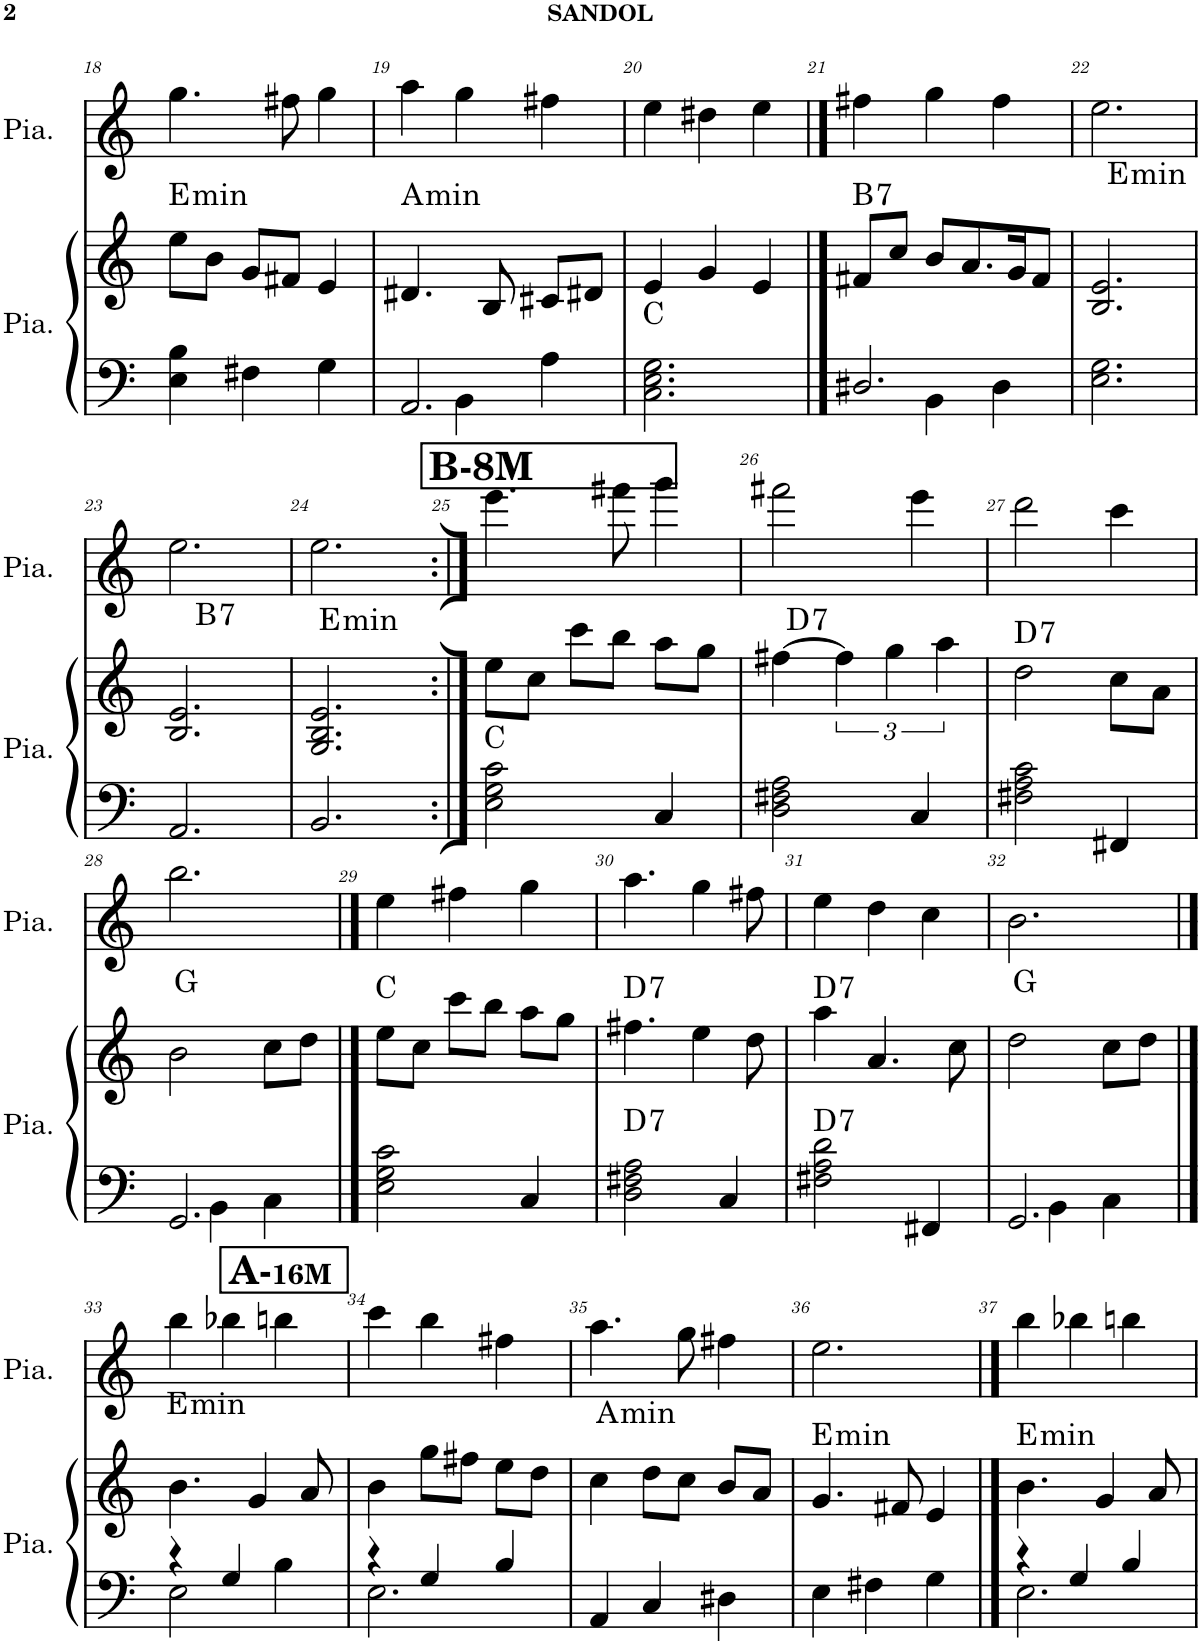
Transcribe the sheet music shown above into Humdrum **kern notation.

**kern	**kern	**harte	**kern	**harte
*part2	*part2	*part2	*part1	*part1
*staff3	*staff2	*	*staff1	*
*I"Piano	*	*	*I"Piano	*
*I'Pia.	*	*	*I'Pia.	*
!!LO:PB:g=z
*clefF4	*clefG2	*	*clefG2	*
*k[]	*k[]	*	*k[]	*
*M3/4	*M3/4	*	*M3/4	*
=18	=18	=18	=18	=18
!	!	!	!	!LO:H:kt=min
4E\ 4B\	8ee\L	.	4.gg\	E:min
.	8b\J	.	.	.
4F#X\	8g/L	.	.	.
.	8f#X/J	.	8ff#X\	.
4G\	4e/	.	4gg\	.
=19	=19	=19	=19	=19
*^	*	*	*	*
!	!	!	!	!	!LO:H:kt=min
2.AA/	4ryy	4.d#X/	.	4aa\	A:min
.	4BB\	.	.	4gg\	.
.	.	8B/	.	.	.
.	4A\	8c#X/L	.	4ff#X\	.
.	.	8d#X/J	.	.	.
*v	*v	*	*	*	*
=20	=20	=20	=20	=20
2.C\ 2.E\ 2.G\	4e/	C:maj	4ee\	.
.	4g/	.	4dd#X\	.
.	4e/	.	4ee\	.
==21	==21	==21	==21	==21
*^	*	*	*	*
!	!	!	!	!	!LO:H:kt=7
2.D#X/	4ryy	8f#X/L	.	4ff#X\	B:7
.	.	8cc/J	.	.	.
.	4BB\	8b/L	.	4gg\	.
.	.	8.a/	.	.	.
.	4D#\	.	.	4ff#\	.
.	.	16g/K	.	.	.
.	.	8f#/J	.	.	.
*v	*v	*	*	*	*
=22	=22	=22	=22	=22
!	!	!	!	!LO:H:kt=min
2.E\ 2.G\	2.B/ 2.e/	.	2.ee\	E:min
!!LO:LB:g=z
=23	=23	=23	=23	=23
!	!	!	!	!LO:H:kt=7
2.AA/	2.B/ 2.e/	.	2.ee\	B:7
=24	=24	=24	=24	=24
!	!	!	!	!LO:H:kt=min
2.BB/	2.G/ 2.B/ 2.e/	.	2.ee\	E:min
!!LO:REH:place=s1:a:B:cj:fs=14:t=B-8M
=25:|!	=25:|!	=25:|!	=25:|!	=25:|!
2E\ 2G\ 2c\	8ee\L	C:maj	4.eee\	.
.	8cc\J	.	.	.
.	8ccc\L	.	.	.
.	8bb\J	.	8fff#X\	.
4C/	8aa\L	.	4ggg\	.
.	8gg\J	.	.	.
=26	=26	=26	=26	=26
!	!	!	!	!LO:H:kt=7
2D\ 2F#X\ 2A\	[4ff#X\	.	2fff#X\	D:7
.	6ff#\]	.	.	.
.	6gg\	.	.	.
4C/	.	.	4eee\	.
.	6aa\	.	.	.
=27	=27	=27	=27	=27
!	!	!	!	!LO:H:kt=7
2F#X\ 2A\ 2c\	2dd\	.	2ddd\	D:7
4FF#X/	8cc\L	.	4ccc\	.
.	8a\J	.	.	.
!!LO:LB:g=z
=28	=28	=28	=28	=28
*^	*	*	*	*
2.GG/	4ryy	2b\	.	2.bb\	G:maj
.	4BB\	.	.	.	.
.	4C\	8cc\L	.	.	.
.	.	8dd\J	.	.	.
*v	*v	*	*	*	*
==29	==29	==29	==29	==29
2E\ 2G\ 2c\	8ee\L	.	4ee\	C:maj
.	8cc\J	.	.	.
.	8ccc\L	.	4ff#X\	.
.	8bb\J	.	.	.
4C/	8aa\L	.	4gg\	.
.	8gg\J	.	.	.
=30	=30	=30	=30	=30
!	!	!LO:H:kt=7	!	!LO:H:kt=7
2D\ 2F#X\ 2A\	4.ff#X\	D:7	4.aa\	D:7
.	4ee\	.	4gg\	.
4C/	.	.	.	.
.	8dd\	.	8ff#X\	.
=31	=31	=31	=31	=31
!	!	!LO:H:kt=7	!	!LO:H:kt=7
2F#X\ 2A\ 2d\	4aa\	D:7	4ee\	D:7
.	4.a/	.	4dd\	.
4FF#X/	.	.	4cc\	.
.	8cc\	.	.	.
=32	=32	=32	=32	=32
*^	*	*	*	*
2.GG/	4ryy	2dd\	.	2.b\	G:maj
.	4BB\	.	.	.	.
.	4C\	8cc\L	.	.	.
.	.	8dd\J	.	.	.
!!LO:LB:g=z
!!LO:REH:place=s1:a:fs=10:t=16M
!!LO:REH:place=s1:a:B:cj:fs=14:t=A-
==33	==33	==33	==33	==33	==33
!	!	!	!	!	!LO:H:kt=min
4r	2E\	4.b\	.	4bb\	E:min
4G/	.	.	.	4bb-X\	.
.	.	4g/	.	.	.
4B\	4ryy	.	.	4bbn\	.
.	.	8a/	.	.	.
=34	=34	=34	=34	=34	=34
4r	2.E\	4b\	.	4ccc\	.
4G/	.	8gg\L	.	4bb\	.
.	.	8ff#X\J	.	.	.
4B/	.	8ee\L	.	4ff#X\	.
.	.	8dd\J	.	.	.
*v	*v	*	*	*	*
=35	=35	=35	=35	=35
!	!	!	!	!LO:H:kt=min
4AA/	4cc\	.	4.aa\	A:min
4C/	8dd\L	.	.	.
.	8cc\J	.	8gg\	.
4D#X\	8b/L	.	4ff#X\	.
.	8a/J	.	.	.
=36	=36	=36	=36	=36
!	!	!	!	!LO:H:kt=min
4E\	4.g/	.	2.ee\	E:min
4F#X\	.	.	.	.
.	8f#X/	.	.	.
4G\	4e/	.	.	.
==37	==37	==37	==37	==37
*^	*	*	*	*
!	!	!	!	!	!LO:H:kt=min
4r	2.E\	4.b\	.	4bb\	E:min
4G/	.	.	.	4bb-X\	.
.	.	4g/	.	.	.
4B/	.	.	.	4bbn\	.
.	.	8a/	.	.	.
*v	*v	*	*	*	*
=	=	=	=	=
*-	*-	*-	*-	*-
